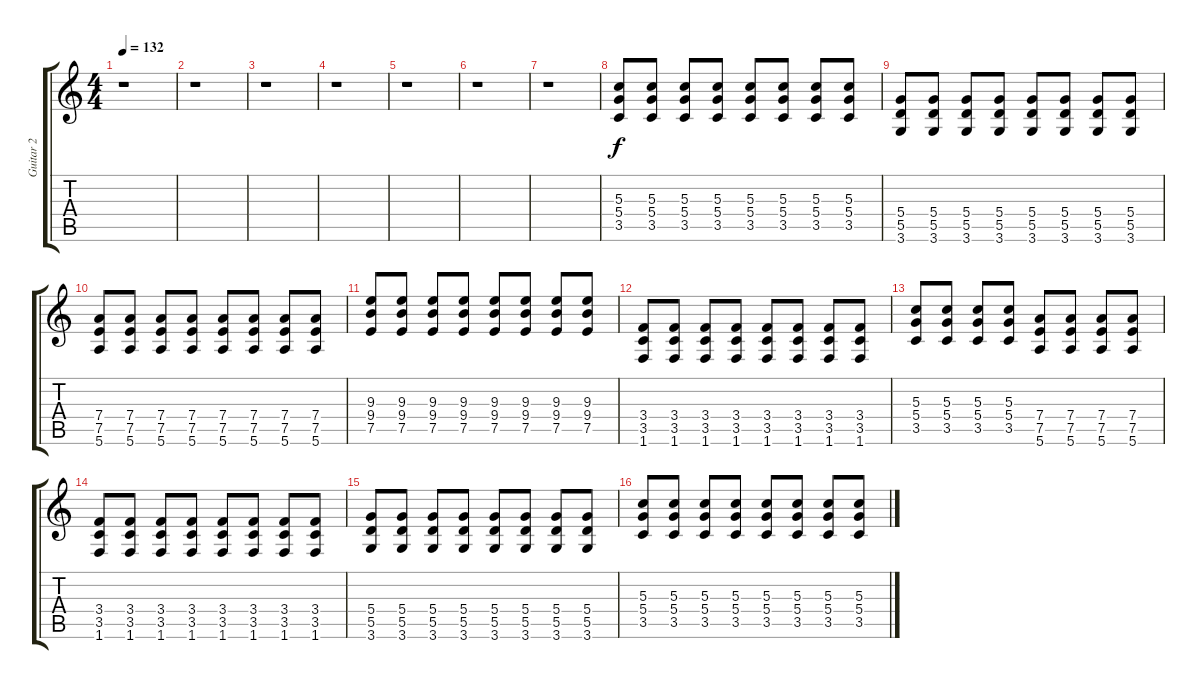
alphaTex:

\track ("Guitar 2" "Guitar 2") {instrument overdrivenguitar}
\staff {score tabs}
\tuning (E4 B3 G3 D3 A2 E2) {hide}
\ts (4 4)
\tempo 132
\clef g2
\ks c
r.1{dy f} |
r.1 |
r.1 |
r.1 |
r.1 |
r.1 |
r.1 |
(5.3 5.4 3.5).8{volume 8 instrument overdrivenguitar} (5.3 5.4 3.5).8 (5.3 5.4 3.5).8 (5.3 5.4 3.5).8 (5.3 5.4 3.5).8 (5.3 5.4 3.5).8 (5.3 5.4 3.5).8 (5.3 5.4 3.5).8 |
(5.4 5.5 3.6).8 (5.4 5.5 3.6).8 (5.4 5.5 3.6).8 (5.4 5.5 3.6).8 (5.4 5.5 3.6).8 (5.4 5.5 3.6).8 (5.4 5.5 3.6).8 (5.4 5.5 3.6).8 |
(7.4 7.5 5.6).8 (7.4 7.5 5.6).8 (7.4 7.5 5.6).8 (7.4 7.5 5.6).8 (7.4 7.5 5.6).8 (7.4 7.5 5.6).8 (7.4 7.5 5.6).8 (7.4 7.5 5.6).8 |
(9.3 9.4 7.5).8 (9.3 9.4 7.5).8 (9.3 9.4 7.5).8 (9.3 9.4 7.5).8 (9.3 9.4 7.5).8 (9.3 9.4 7.5).8 (9.3 9.4 7.5).8 (9.3 9.4 7.5).8 |
(3.4 3.5 1.6).8 (3.4 3.5 1.6).8 (3.4 3.5 1.6).8 (3.4 3.5 1.6).8 (3.4 3.5 1.6).8 (3.4 3.5 1.6).8 (3.4 3.5 1.6).8 (3.4 3.5 1.6).8 |
(5.3 5.4 3.5).8 (5.3 5.4 3.5).8 (5.3 5.4 3.5).8 (5.3 5.4 3.5).8 (7.4 7.5 5.6).8 (7.4 7.5 5.6).8 (7.4 7.5 5.6).8 (7.4 7.5 5.6).8 |
(3.4 3.5 1.6).8 (3.4 3.5 1.6).8 (3.4 3.5 1.6).8 (3.4 3.5 1.6).8 (3.4 3.5 1.6).8 (3.4 3.5 1.6).8 (3.4 3.5 1.6).8 (3.4 3.5 1.6).8 |
(5.4 5.5 3.6).8 (5.4 5.5 3.6).8 (5.4 5.5 3.6).8 (5.4 5.5 3.6).8 (5.4 5.5 3.6).8 (5.4 5.5 3.6).8 (5.4 5.5 3.6).8 (5.4 5.5 3.6).8 |
(5.3 5.4 3.5).8{volume 8 instrument overdrivenguitar} (5.3 5.4 3.5).8 (5.3 5.4 3.5).8 (5.3 5.4 3.5).8 (5.3 5.4 3.5).8 (5.3 5.4 3.5).8 (5.3 5.4 3.5).8 (5.3 5.4 3.5).8
